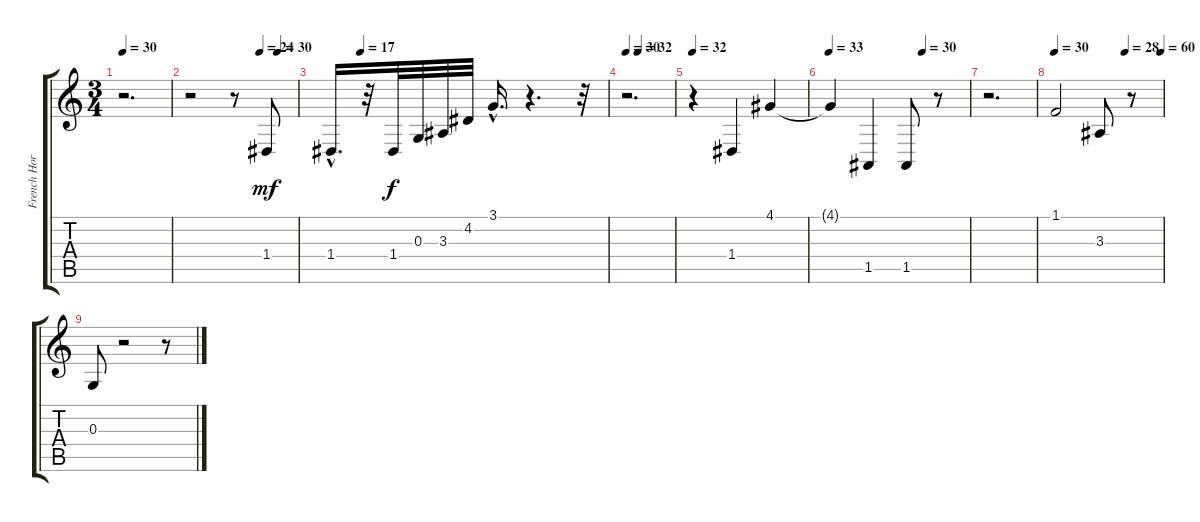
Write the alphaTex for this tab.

\track ("French Horn" "French Hor") {instrument frenchhorn}
\staff {score tabs}
\tuning (E4 B3 G3 D3 A2 E2) {hide}
\ts (3 4)
\tempo 30
\clef g2
\ks c
r.2{d dy f} |
\tempo (24 0.6527777777777778)
\tempo (30 0.8194444444444444)
r.2 r.8 1.4.8{dy mf} |
\tempo (17 0.1111111111111111)
1.4{hac}.16{d} r.32 1.4.32{dy f} 0.3.32 3.3.32 4.2.32 3.1{hac}.16{d} r.4{d} r.32 |
\tempo 30
\tempo (32 0.25)
r.2{d} |
\tempo 32
r.4 1.4.4 4.1.4 |
\tempo 33
\tempo (30 0.6666666666666666)
4.1{t}.4 1.5.4 1.5.8 r.8 |
r.2{d} |
\tempo 30
\tempo (28 0.6527777777777778)
\tempo (60 0.9861111111111112)
1.1.2 3.3.8 r.8 |
0.3.8 r.2 r.8
